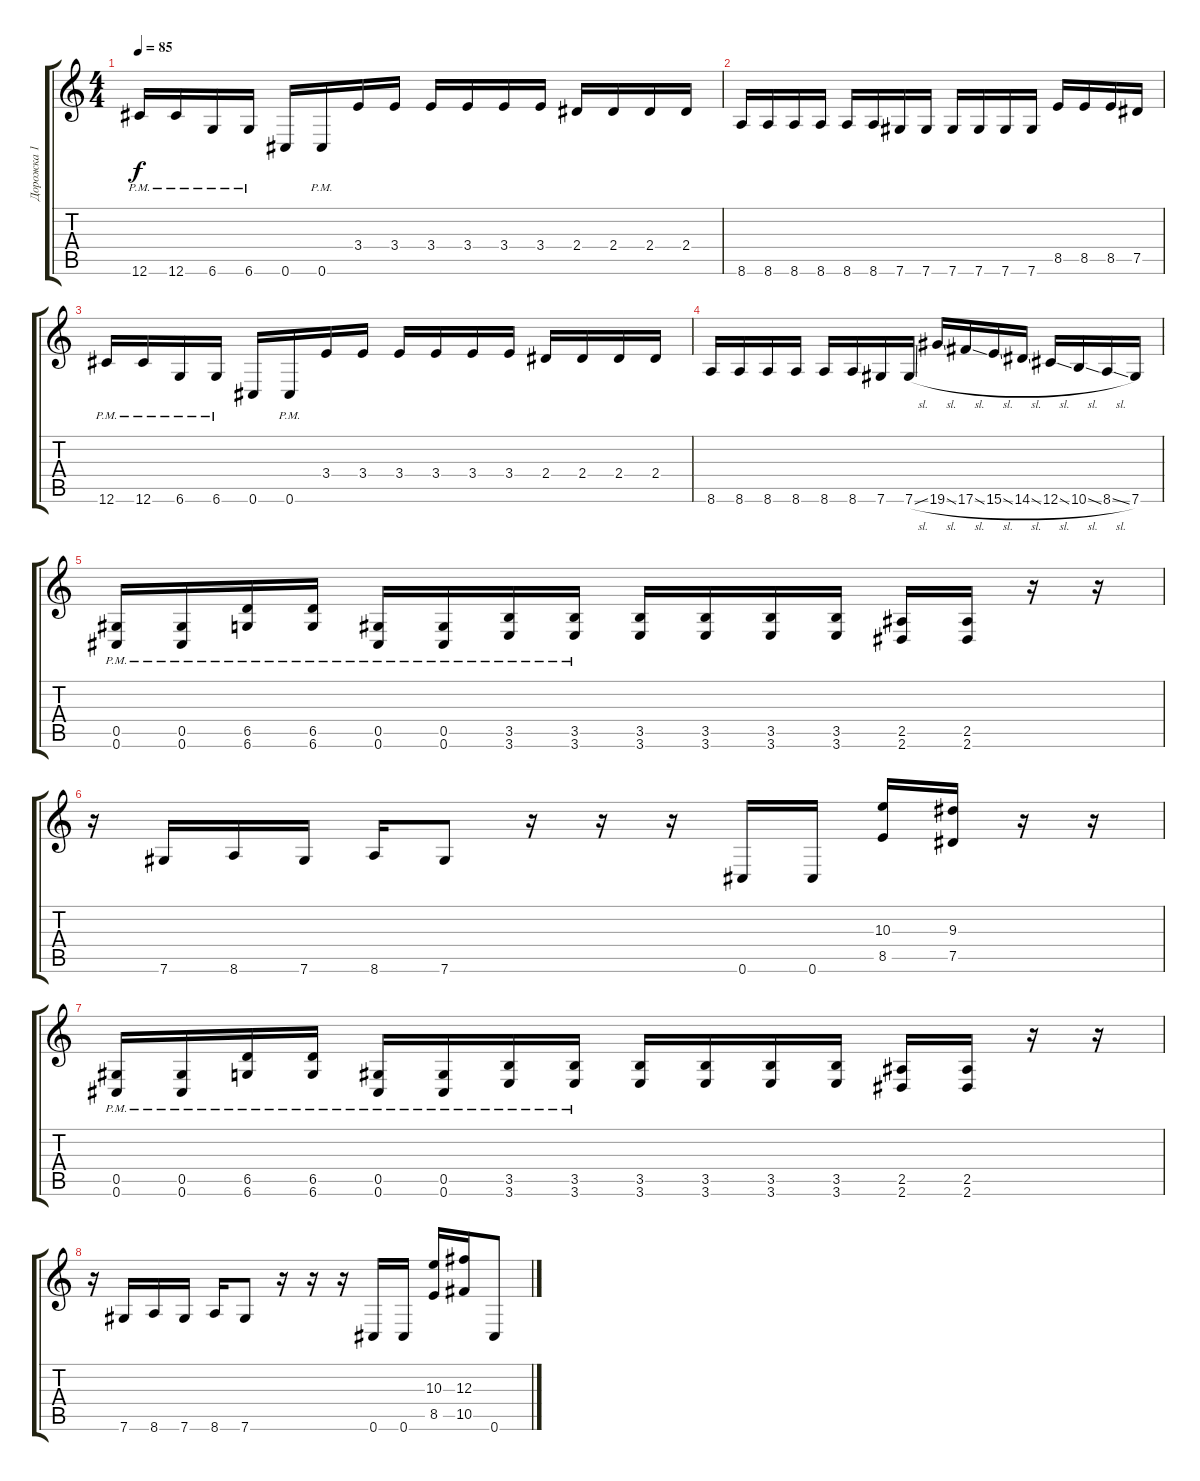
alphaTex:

\track ("Дорожка 1" "Дорожка 1") {instrument distortionguitar}
\staff {score tabs}
\tuning (Eb4 Bb3 Gb3 Db3 Ab2 Db2) {hide}
\ts (4 4)
\tempo 85
\clef g2
\ks c
12.6{pm}.16{dy f} 12.6{pm}.16 6.6{pm}.16 6.6{pm}.16 0.6.16 0.6{pm}.16 3.4.16{instrument guitarharmonics} 3.4.16 3.4.16 3.4.16 3.4.16 3.4.16 2.4.16 2.4.16 2.4.16 2.4.16 |
8.6.16{instrument distortionguitar} 8.6.16 8.6.16 8.6.16 8.6.16 8.6.16 7.6.16 7.6.16 7.6.16 7.6.16 7.6.16 7.6.16 8.5.16 8.5.16 8.5.16 7.5.16 |
12.6{pm}.16 12.6{pm}.16 6.6{pm}.16 6.6{pm}.16 0.6.16 0.6{pm}.16 3.4.16{instrument guitarharmonics} 3.4.16 3.4.16 3.4.16 3.4.16 3.4.16 2.4.16 2.4.16 2.4.16 2.4.16 |
8.6.16{instrument distortionguitar} 8.6.16 8.6.16 8.6.16 8.6.16 8.6.16 7.6.16 7.6{sl}.16 19.6{sl}.16 17.6{sl}.16 15.6{sl}.16 14.6{sl}.16 12.6{sl}.16 10.6{sl}.16 8.6{sl}.16 7.6.16 |
(0.5 0.6{pm}).16 (0.5 0.6{pm}).16 (6.5 6.6{pm}).16 (6.5 6.6{pm}).16 (0.5 0.6{pm}).16 (0.5 0.6{pm}).16 (3.5 3.6{pm}).16 (3.5 3.6{pm}).16 (3.5 3.6).16 (3.5 3.6).16 (3.5 3.6).16 (3.5 3.6).16 (2.5 2.6).16 (2.5 2.6).16 r.16 r.16 |
r.16 7.6.16 8.6.16 7.6.16 8.6.16 7.6.8 r.16 r.16 r.16 0.6.16 0.6.16 (10.3 8.5).16 (9.3 7.5).16 r.16 r.16 |
(0.5 0.6{pm}).16 (0.5 0.6{pm}).16 (6.5 6.6{pm}).16 (6.5 6.6{pm}).16 (0.5 0.6{pm}).16 (0.5 0.6{pm}).16 (3.5 3.6{pm}).16 (3.5 3.6{pm}).16 (3.5 3.6).16 (3.5 3.6).16 (3.5 3.6).16 (3.5 3.6).16 (2.5 2.6).16 (2.5 2.6).16 r.16 r.16 |
r.16 7.6.16 8.6.16 7.6.16 8.6.16 7.6.8 r.16 r.16 r.16 0.6.16 0.6.16 (10.3 8.5).16 (12.3 10.5).16 0.6.8
